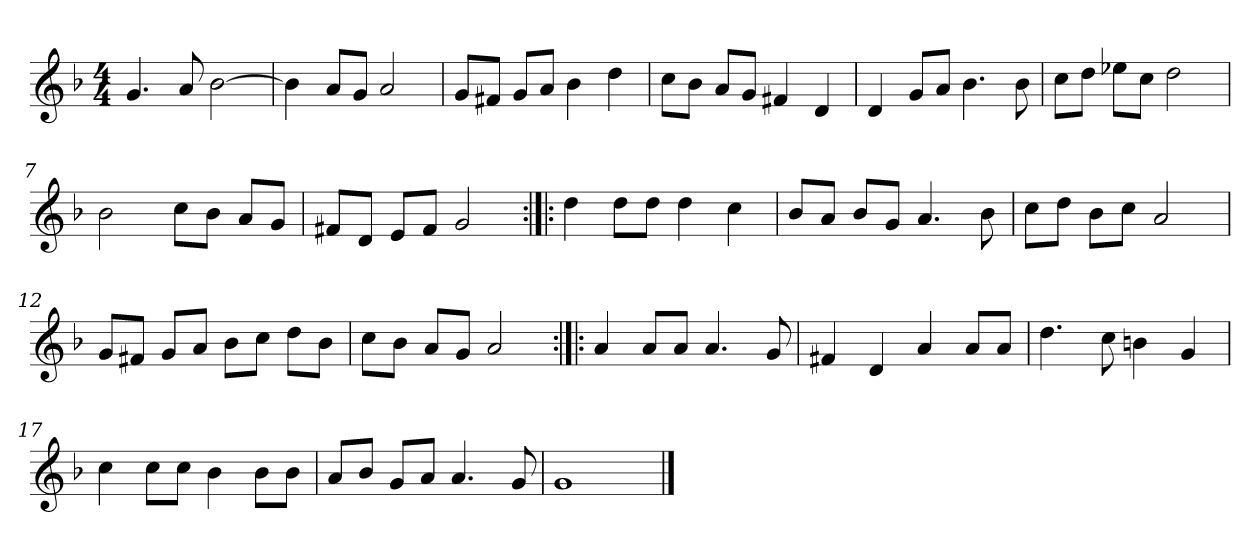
**kern
*part1
*staff1
*clefG2
*k[b-]
*G:dor
*M4/4
*MM120
=1
4.g
8a
[2b-
=2
4b-]
8a/L
8g/J
2a
=3
8g/L
8f#X/J
8g/L
8a/J
4b-
4dd
=4
8cc\L
8b-\J
8a/L
8g/J
4f#X
4d
=5
4d
8g/L
8a/J
4.b-
8b-
=6
8cc\L
8dd\J
8ee-X\L
8cc\J
2dd
=7
2b-
8cc\L
8b-\J
8a/L
8g/J
=8
8f#X/L
8d/J
8e/L
8f#/J
2g
=9:|!|:
4dd
8dd\L
8dd\J
4dd
4cc
=10
8b-/L
8a/J
8b-/L
8g/J
4.a
8b-
=11
8cc\L
8dd\J
8b-\L
8cc\J
2a
=12
8g/L
8f#X/J
8g/L
8a/J
8b-\L
8cc\J
8dd\L
8b-\J
=13
8cc\L
8b-\J
8a/L
8g/J
2a
=14:|!|:
4a
8a/L
8a/J
4.a
8g
=15
4f#X
4d
4a
8a/L
8a/J
=16
4.dd
8cc
4bn
4g
=17
4cc
8cc\L
8cc\J
4b-
8b-\L
8b-\J
=18
8a/L
8b-/J
8g/L
8a/J
4.a
8g
=19
1g
==
*-
